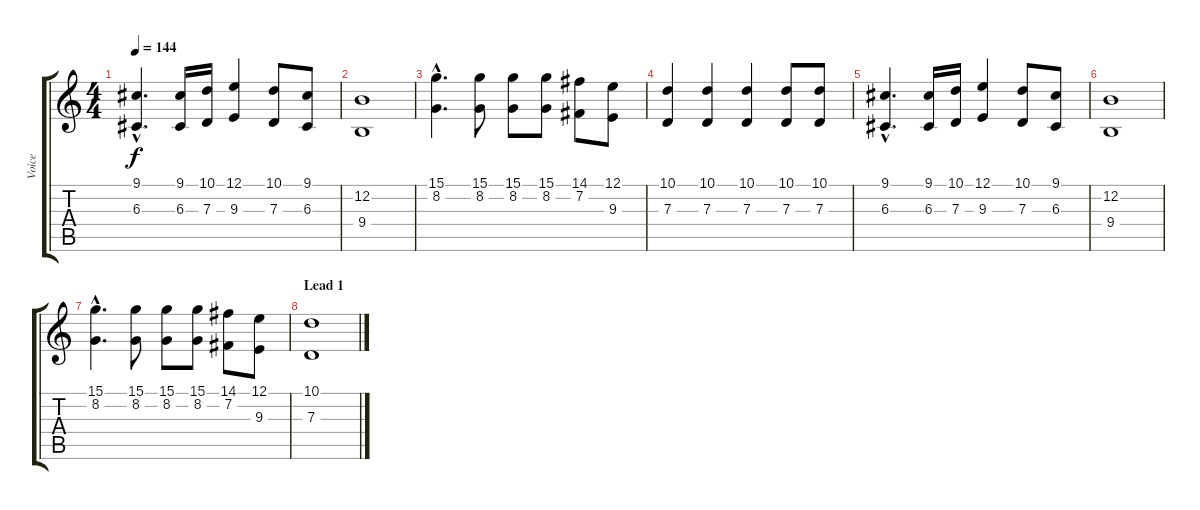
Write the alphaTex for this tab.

\track ("Voice" "Voice") {instrument tangoaccordion}
\staff {score tabs}
\tuning (E4 B3 G3 D3 A2 E2) {hide}
\ts (4 4)
\tempo 144
\clef g2
\ks c
(9.1{hac} 6.3{hac}).4{d dy f} (9.1 6.3).16 (10.1 7.3).16 (12.1 9.3).4 (10.1 7.3).8 (9.1 6.3).8 |
(12.2 9.4).1 |
(15.1{hac} 8.2{hac}).4{d} (15.1 8.2).8 (15.1 8.2).8 (15.1 8.2).8 (14.1 7.2).8 (12.1 9.3).8 |
(10.1 7.3).4 (10.1 7.3).4 (10.1 7.3).4 (10.1 7.3).8 (10.1 7.3).8 |
(9.1{hac} 6.3{hac}).4{d} (9.1 6.3).16 (10.1 7.3).16 (12.1 9.3).4 (10.1 7.3).8 (9.1 6.3).8 |
(12.2 9.4).1 |
(15.1{hac} 8.2{hac}).4{d} (15.1 8.2).8 (15.1 8.2).8 (15.1 8.2).8 (14.1 7.2).8 (12.1 9.3).8 |
\section ("" "Lead 1")
(10.1 7.3).1
